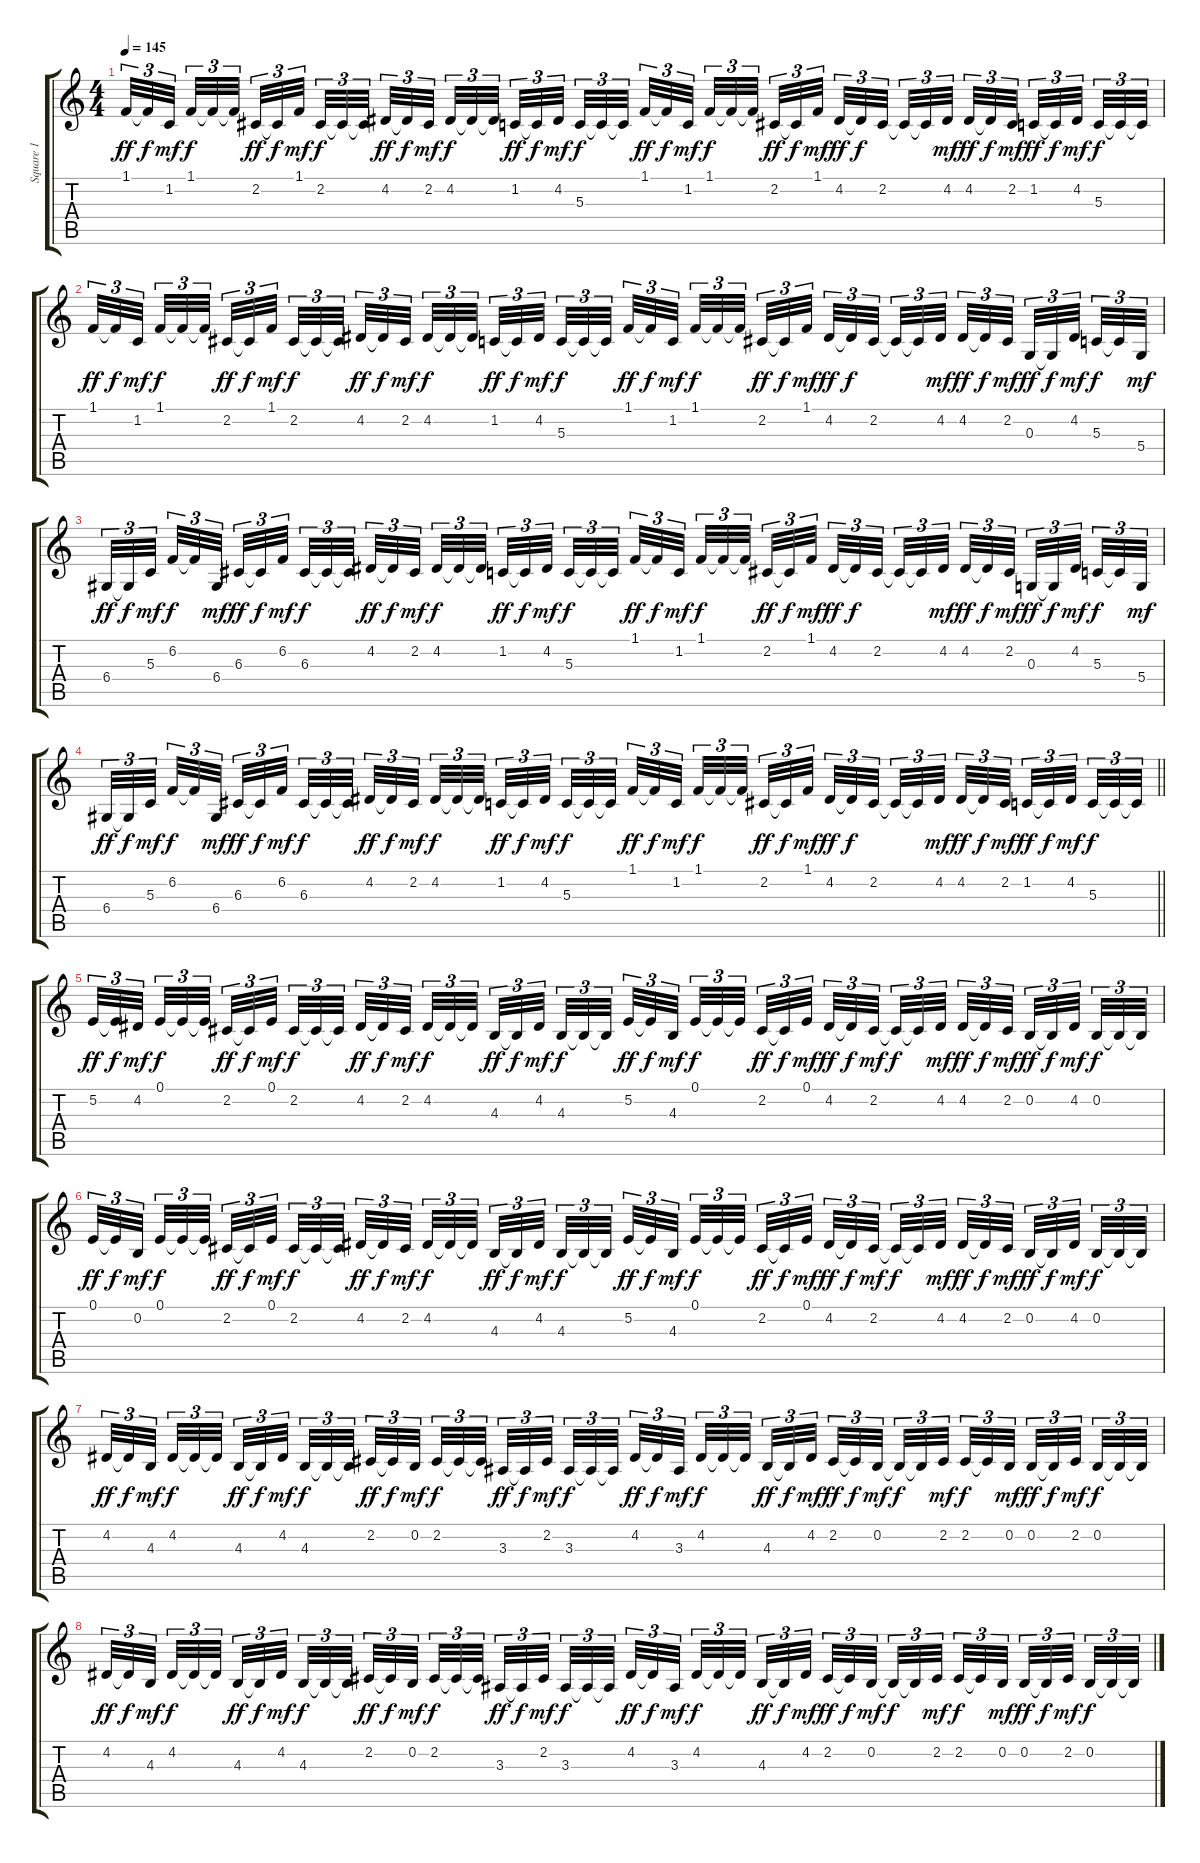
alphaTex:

\track ("Square 1" "Square 1") {instrument lead1square}
\staff {score tabs}
\tuning (E4 B3 G3 D3 A2 E2) {hide}
\ts (4 4)
\tempo 145
\clef g2
\ks c
1.1.32{tu (3 2) dy ff} 1.1{t}.32{tu (3 2) dy f} 1.2.32{tu (3 2) dy mf beam splitsecondary} 1.1.32{tu (3 2) dy f} 1.1{t}.32{tu (3 2)} 1.1{t}.32{tu (3 2) beam splitsecondary} 2.2.32{tu (3 2) dy ff} 2.2{t}.32{tu (3 2) dy f} 1.1.32{tu (3 2) dy mf beam splitsecondary} 2.2.32{tu (3 2) dy f} 2.2{t}.32{tu (3 2)} 2.2{t}.32{tu (3 2)} 4.2.32{tu (3 2) dy ff} 4.2{t}.32{tu (3 2) dy f} 2.2.32{tu (3 2) dy mf beam splitsecondary} 4.2.32{tu (3 2) dy f} 4.2{t}.32{tu (3 2)} 4.2{t}.32{tu (3 2) beam splitsecondary} 1.2.32{tu (3 2) dy ff} 1.2{t}.32{tu (3 2) dy f} 4.2.32{tu (3 2) dy mf beam splitsecondary} 5.3.32{tu (3 2) dy f} 5.3{t}.32{tu (3 2)} 5.3{t}.32{tu (3 2)} 1.1.32{tu (3 2) dy ff} 1.1{t}.32{tu (3 2) dy f} 1.2.32{tu (3 2) dy mf beam splitsecondary} 1.1.32{tu (3 2) dy f} 1.1{t}.32{tu (3 2)} 1.1{t}.32{tu (3 2) beam splitsecondary} 2.2.32{tu (3 2) dy ff} 2.2{t}.32{tu (3 2) dy f} 1.1.32{tu (3 2) dy mf beam splitsecondary} 4.2.32{tu (3 2) dy ff} 4.2{t}.32{tu (3 2) dy f} 2.2.32{tu (3 2)} 2.2{t}.32{tu (3 2)} 2.2{t}.32{tu (3 2)} 4.2.32{tu (3 2) dy mf beam splitsecondary} 4.2.32{tu (3 2) dy ff} 4.2{t}.32{tu (3 2) dy f} 2.2.32{tu (3 2) dy mf beam splitsecondary} 1.2.32{tu (3 2) dy ff} 1.2{t}.32{tu (3 2) dy f} 4.2.32{tu (3 2) dy mf beam splitsecondary} 5.3.32{tu (3 2) dy f} 5.3{t}.32{tu (3 2)} 5.3{t}.32{tu (3 2)} |
1.1.32{tu (3 2) dy ff} 1.1{t}.32{tu (3 2) dy f} 1.2.32{tu (3 2) dy mf beam splitsecondary} 1.1.32{tu (3 2) dy f} 1.1{t}.32{tu (3 2)} 1.1{t}.32{tu (3 2) beam splitsecondary} 2.2.32{tu (3 2) dy ff} 2.2{t}.32{tu (3 2) dy f} 1.1.32{tu (3 2) dy mf beam splitsecondary} 2.2.32{tu (3 2) dy f} 2.2{t}.32{tu (3 2)} 2.2{t}.32{tu (3 2)} 4.2.32{tu (3 2) dy ff} 4.2{t}.32{tu (3 2) dy f} 2.2.32{tu (3 2) dy mf beam splitsecondary} 4.2.32{tu (3 2) dy f} 4.2{t}.32{tu (3 2)} 4.2{t}.32{tu (3 2) beam splitsecondary} 1.2.32{tu (3 2) dy ff} 1.2{t}.32{tu (3 2) dy f} 4.2.32{tu (3 2) dy mf beam splitsecondary} 5.3.32{tu (3 2) dy f} 5.3{t}.32{tu (3 2)} 5.3{t}.32{tu (3 2)} 1.1.32{tu (3 2) dy ff} 1.1{t}.32{tu (3 2) dy f} 1.2.32{tu (3 2) dy mf beam splitsecondary} 1.1.32{tu (3 2) dy f} 1.1{t}.32{tu (3 2)} 1.1{t}.32{tu (3 2) beam splitsecondary} 2.2.32{tu (3 2) dy ff} 2.2{t}.32{tu (3 2) dy f} 1.1.32{tu (3 2) dy mf beam splitsecondary} 4.2.32{tu (3 2) dy ff} 4.2{t}.32{tu (3 2) dy f} 2.2.32{tu (3 2)} 2.2{t}.32{tu (3 2)} 2.2{t}.32{tu (3 2)} 4.2.32{tu (3 2) dy mf beam splitsecondary} 4.2.32{tu (3 2) dy ff} 4.2{t}.32{tu (3 2) dy f} 2.2.32{tu (3 2) dy mf beam splitsecondary} 0.3.32{tu (3 2) dy ff} 0.3{t}.32{tu (3 2) dy f} 4.2.32{tu (3 2) dy mf beam splitsecondary} 5.3.32{tu (3 2) dy f} 5.3{t}.32{tu (3 2)} 5.4.32{tu (3 2) dy mf} |
6.4.32{tu (3 2) dy ff} 6.4{t}.32{tu (3 2) dy f} 5.3.32{tu (3 2) dy mf beam splitsecondary} 6.2.32{tu (3 2) dy f} 6.2{t}.32{tu (3 2)} 6.4.32{tu (3 2) dy mf beam splitsecondary} 6.3.32{tu (3 2) dy ff} 6.3{t}.32{tu (3 2) dy f} 6.2.32{tu (3 2) dy mf beam splitsecondary} 6.3.32{tu (3 2) dy f} 6.3{t}.32{tu (3 2)} 6.3{t}.32{tu (3 2)} 4.2.32{tu (3 2) dy ff} 4.2{t}.32{tu (3 2) dy f} 2.2.32{tu (3 2) dy mf beam splitsecondary} 4.2.32{tu (3 2) dy f} 4.2{t}.32{tu (3 2)} 4.2{t}.32{tu (3 2) beam splitsecondary} 1.2.32{tu (3 2) dy ff} 1.2{t}.32{tu (3 2) dy f} 4.2.32{tu (3 2) dy mf beam splitsecondary} 5.3.32{tu (3 2) dy f} 5.3{t}.32{tu (3 2)} 5.3{t}.32{tu (3 2)} 1.1.32{tu (3 2) dy ff} 1.1{t}.32{tu (3 2) dy f} 1.2.32{tu (3 2) dy mf beam splitsecondary} 1.1.32{tu (3 2) dy f} 1.1{t}.32{tu (3 2)} 1.1{t}.32{tu (3 2) beam splitsecondary} 2.2.32{tu (3 2) dy ff} 2.2{t}.32{tu (3 2) dy f} 1.1.32{tu (3 2) dy mf beam splitsecondary} 4.2.32{tu (3 2) dy ff} 4.2{t}.32{tu (3 2) dy f} 2.2.32{tu (3 2)} 2.2{t}.32{tu (3 2)} 2.2{t}.32{tu (3 2)} 4.2.32{tu (3 2) dy mf beam splitsecondary} 4.2.32{tu (3 2) dy ff} 4.2{t}.32{tu (3 2) dy f} 2.2.32{tu (3 2) dy mf beam splitsecondary} 0.3.32{tu (3 2) dy ff} 0.3{t}.32{tu (3 2) dy f} 4.2.32{tu (3 2) dy mf beam splitsecondary} 5.3.32{tu (3 2) dy f} 5.3{t}.32{tu (3 2)} 5.4.32{tu (3 2) dy mf} |
\barLineRight lightlight
6.4.32{tu (3 2) dy ff} 6.4{t}.32{tu (3 2) dy f} 5.3.32{tu (3 2) dy mf beam splitsecondary} 6.2.32{tu (3 2) dy f} 6.2{t}.32{tu (3 2)} 6.4.32{tu (3 2) dy mf beam splitsecondary} 6.3.32{tu (3 2) dy ff} 6.3{t}.32{tu (3 2) dy f} 6.2.32{tu (3 2) dy mf beam splitsecondary} 6.3.32{tu (3 2) dy f} 6.3{t}.32{tu (3 2)} 6.3{t}.32{tu (3 2)} 4.2.32{tu (3 2) dy ff} 4.2{t}.32{tu (3 2) dy f} 2.2.32{tu (3 2) dy mf beam splitsecondary} 4.2.32{tu (3 2) dy f} 4.2{t}.32{tu (3 2)} 4.2{t}.32{tu (3 2) beam splitsecondary} 1.2.32{tu (3 2) dy ff} 1.2{t}.32{tu (3 2) dy f} 4.2.32{tu (3 2) dy mf beam splitsecondary} 5.3.32{tu (3 2) dy f} 5.3{t}.32{tu (3 2)} 5.3{t}.32{tu (3 2)} 1.1.32{tu (3 2) dy ff} 1.1{t}.32{tu (3 2) dy f} 1.2.32{tu (3 2) dy mf beam splitsecondary} 1.1.32{tu (3 2) dy f} 1.1{t}.32{tu (3 2)} 1.1{t}.32{tu (3 2) beam splitsecondary} 2.2.32{tu (3 2) dy ff} 2.2{t}.32{tu (3 2) dy f} 1.1.32{tu (3 2) dy mf beam splitsecondary} 4.2.32{tu (3 2) dy ff} 4.2{t}.32{tu (3 2) dy f} 2.2.32{tu (3 2)} 2.2{t}.32{tu (3 2)} 2.2{t}.32{tu (3 2)} 4.2.32{tu (3 2) dy mf beam splitsecondary} 4.2.32{tu (3 2) dy ff} 4.2{t}.32{tu (3 2) dy f} 2.2.32{tu (3 2) dy mf beam splitsecondary} 1.2.32{tu (3 2) dy ff} 1.2{t}.32{tu (3 2) dy f} 4.2.32{tu (3 2) dy mf beam splitsecondary} 5.3.32{tu (3 2) dy f} 5.3{t}.32{tu (3 2)} 5.3{t}.32{tu (3 2)} |
5.2.32{tu (3 2) dy ff} 5.2{t}.32{tu (3 2) dy f} 4.2.32{tu (3 2) dy mf beam splitsecondary} 0.1.32{tu (3 2) dy f} 0.1{t}.32{tu (3 2)} 0.1{t}.32{tu (3 2) beam splitsecondary} 2.2.32{tu (3 2) dy ff} 2.2{t}.32{tu (3 2) dy f} 0.1.32{tu (3 2) dy mf beam splitsecondary} 2.2.32{tu (3 2) dy f} 2.2{t}.32{tu (3 2)} 2.2{t}.32{tu (3 2)} 4.2.32{tu (3 2) dy ff} 4.2{t}.32{tu (3 2) dy f} 2.2.32{tu (3 2) dy mf beam splitsecondary} 4.2.32{tu (3 2) dy f} 4.2{t}.32{tu (3 2)} 4.2{t}.32{tu (3 2) beam splitsecondary} 4.3.32{tu (3 2) dy ff} 4.3{t}.32{tu (3 2) dy f} 4.2.32{tu (3 2) dy mf beam splitsecondary} 4.3.32{tu (3 2) dy f} 4.3{t}.32{tu (3 2)} 4.3{t}.32{tu (3 2)} 5.2.32{tu (3 2) dy ff} 5.2{t}.32{tu (3 2) dy f} 4.3.32{tu (3 2) dy mf beam splitsecondary} 0.1.32{tu (3 2) dy f} 0.1{t}.32{tu (3 2)} 0.1{t}.32{tu (3 2) beam splitsecondary} 2.2.32{tu (3 2) dy ff} 2.2{t}.32{tu (3 2) dy f} 0.1.32{tu (3 2) dy mf beam splitsecondary} 4.2.32{tu (3 2) dy ff} 4.2{t}.32{tu (3 2) dy f} 2.2.32{tu (3 2) dy mf} 2.2{t}.32{tu (3 2) dy f} 2.2{t}.32{tu (3 2)} 4.2.32{tu (3 2) dy mf beam splitsecondary} 4.2.32{tu (3 2) dy ff} 4.2{t}.32{tu (3 2) dy f} 2.2.32{tu (3 2) dy mf beam splitsecondary} 0.2.32{tu (3 2) dy ff} 0.2{t}.32{tu (3 2) dy f} 4.2.32{tu (3 2) dy mf beam splitsecondary} 0.2.32{tu (3 2) dy f} 0.2{t}.32{tu (3 2)} 0.2{t}.32{tu (3 2)} |
0.1.32{tu (3 2) dy ff} 0.1{t}.32{tu (3 2) dy f} 0.2.32{tu (3 2) dy mf beam splitsecondary} 0.1.32{tu (3 2) dy f} 0.1{t}.32{tu (3 2)} 0.1{t}.32{tu (3 2) beam splitsecondary} 2.2.32{tu (3 2) dy ff} 2.2{t}.32{tu (3 2) dy f} 0.1.32{tu (3 2) dy mf beam splitsecondary} 2.2.32{tu (3 2) dy f} 2.2{t}.32{tu (3 2)} 2.2{t}.32{tu (3 2)} 4.2.32{tu (3 2) dy ff} 4.2{t}.32{tu (3 2) dy f} 2.2.32{tu (3 2) dy mf beam splitsecondary} 4.2.32{tu (3 2) dy f} 4.2{t}.32{tu (3 2)} 4.2{t}.32{tu (3 2) beam splitsecondary} 4.3.32{tu (3 2) dy ff} 4.3{t}.32{tu (3 2) dy f} 4.2.32{tu (3 2) dy mf beam splitsecondary} 4.3.32{tu (3 2) dy f} 4.3{t}.32{tu (3 2)} 4.3{t}.32{tu (3 2)} 5.2.32{tu (3 2) dy ff} 5.2{t}.32{tu (3 2) dy f} 4.3.32{tu (3 2) dy mf beam splitsecondary} 0.1.32{tu (3 2) dy f} 0.1{t}.32{tu (3 2)} 0.1{t}.32{tu (3 2) beam splitsecondary} 2.2.32{tu (3 2) dy ff} 2.2{t}.32{tu (3 2) dy f} 0.1.32{tu (3 2) dy mf beam splitsecondary} 4.2.32{tu (3 2) dy ff} 4.2{t}.32{tu (3 2) dy f} 2.2.32{tu (3 2) dy mf} 2.2{t}.32{tu (3 2) dy f} 2.2{t}.32{tu (3 2)} 4.2.32{tu (3 2) dy mf beam splitsecondary} 4.2.32{tu (3 2) dy ff} 4.2{t}.32{tu (3 2) dy f} 2.2.32{tu (3 2) dy mf beam splitsecondary} 0.2.32{tu (3 2) dy ff} 0.2{t}.32{tu (3 2) dy f} 4.2.32{tu (3 2) dy mf beam splitsecondary} 0.2.32{tu (3 2) dy f} 0.2{t}.32{tu (3 2)} 0.2{t}.32{tu (3 2)} |
4.2.32{tu (3 2) dy ff} 4.2{t}.32{tu (3 2) dy f} 4.3.32{tu (3 2) dy mf beam splitsecondary} 4.2.32{tu (3 2) dy f} 4.2{t}.32{tu (3 2)} 4.2{t}.32{tu (3 2) beam splitsecondary} 4.3.32{tu (3 2) dy ff} 4.3{t}.32{tu (3 2) dy f} 4.2.32{tu (3 2) dy mf beam splitsecondary} 4.3.32{tu (3 2) dy f} 4.3{t}.32{tu (3 2)} 4.3{t}.32{tu (3 2)} 2.2.32{tu (3 2) dy ff} 2.2{t}.32{tu (3 2) dy f} 0.2.32{tu (3 2) dy mf beam splitsecondary} 2.2.32{tu (3 2) dy f} 2.2{t}.32{tu (3 2)} 2.2{t}.32{tu (3 2) beam splitsecondary} 3.3.32{tu (3 2) dy ff} 3.3{t}.32{tu (3 2) dy f} 2.2.32{tu (3 2) dy mf beam splitsecondary} 3.3.32{tu (3 2) dy f} 3.3{t}.32{tu (3 2)} 3.3{t}.32{tu (3 2)} 4.2.32{tu (3 2) dy ff} 4.2{t}.32{tu (3 2) dy f} 3.3.32{tu (3 2) dy mf beam splitsecondary} 4.2.32{tu (3 2) dy f} 4.2{t}.32{tu (3 2)} 4.2{t}.32{tu (3 2) beam splitsecondary} 4.3.32{tu (3 2) dy ff} 4.3{t}.32{tu (3 2) dy f} 4.2.32{tu (3 2) dy mf beam splitsecondary} 2.2.32{tu (3 2) dy ff} 2.2{t}.32{tu (3 2) dy f} 0.2.32{tu (3 2) dy mf} 0.2{t}.32{tu (3 2) dy f} 0.2{t}.32{tu (3 2)} 2.2.32{tu (3 2) dy mf beam splitsecondary} 2.2.32{tu (3 2) dy f} 2.2{t}.32{tu (3 2)} 0.2.32{tu (3 2) dy mf beam splitsecondary} 0.2.32{tu (3 2) dy ff} 0.2{t}.32{tu (3 2) dy f} 2.2.32{tu (3 2) dy mf beam splitsecondary} 0.2.32{tu (3 2) dy f} 0.2{t}.32{tu (3 2)} 0.2{t}.32{tu (3 2)} |
4.2.32{tu (3 2) dy ff} 4.2{t}.32{tu (3 2) dy f} 4.3.32{tu (3 2) dy mf beam splitsecondary} 4.2.32{tu (3 2) dy f} 4.2{t}.32{tu (3 2)} 4.2{t}.32{tu (3 2) beam splitsecondary} 4.3.32{tu (3 2) dy ff} 4.3{t}.32{tu (3 2) dy f} 4.2.32{tu (3 2) dy mf beam splitsecondary} 4.3.32{tu (3 2) dy f} 4.3{t}.32{tu (3 2)} 4.3{t}.32{tu (3 2)} 2.2.32{tu (3 2) dy ff} 2.2{t}.32{tu (3 2) dy f} 0.2.32{tu (3 2) dy mf beam splitsecondary} 2.2.32{tu (3 2) dy f} 2.2{t}.32{tu (3 2)} 2.2{t}.32{tu (3 2) beam splitsecondary} 3.3.32{tu (3 2) dy ff} 3.3{t}.32{tu (3 2) dy f} 2.2.32{tu (3 2) dy mf beam splitsecondary} 3.3.32{tu (3 2) dy f} 3.3{t}.32{tu (3 2)} 3.3{t}.32{tu (3 2)} 4.2.32{tu (3 2) dy ff} 4.2{t}.32{tu (3 2) dy f} 3.3.32{tu (3 2) dy mf beam splitsecondary} 4.2.32{tu (3 2) dy f} 4.2{t}.32{tu (3 2)} 4.2{t}.32{tu (3 2) beam splitsecondary} 4.3.32{tu (3 2) dy ff} 4.3{t}.32{tu (3 2) dy f} 4.2.32{tu (3 2) dy mf beam splitsecondary} 2.2.32{tu (3 2) dy ff} 2.2{t}.32{tu (3 2) dy f} 0.2.32{tu (3 2) dy mf} 0.2{t}.32{tu (3 2) dy f} 0.2{t}.32{tu (3 2)} 2.2.32{tu (3 2) dy mf beam splitsecondary} 2.2.32{tu (3 2) dy f} 2.2{t}.32{tu (3 2)} 0.2.32{tu (3 2) dy mf beam splitsecondary} 0.2.32{tu (3 2) dy ff} 0.2{t}.32{tu (3 2) dy f} 2.2.32{tu (3 2) dy mf beam splitsecondary} 0.2.32{tu (3 2) dy f} 0.2{t}.32{tu (3 2)} 0.2{t}.32{tu (3 2)}
